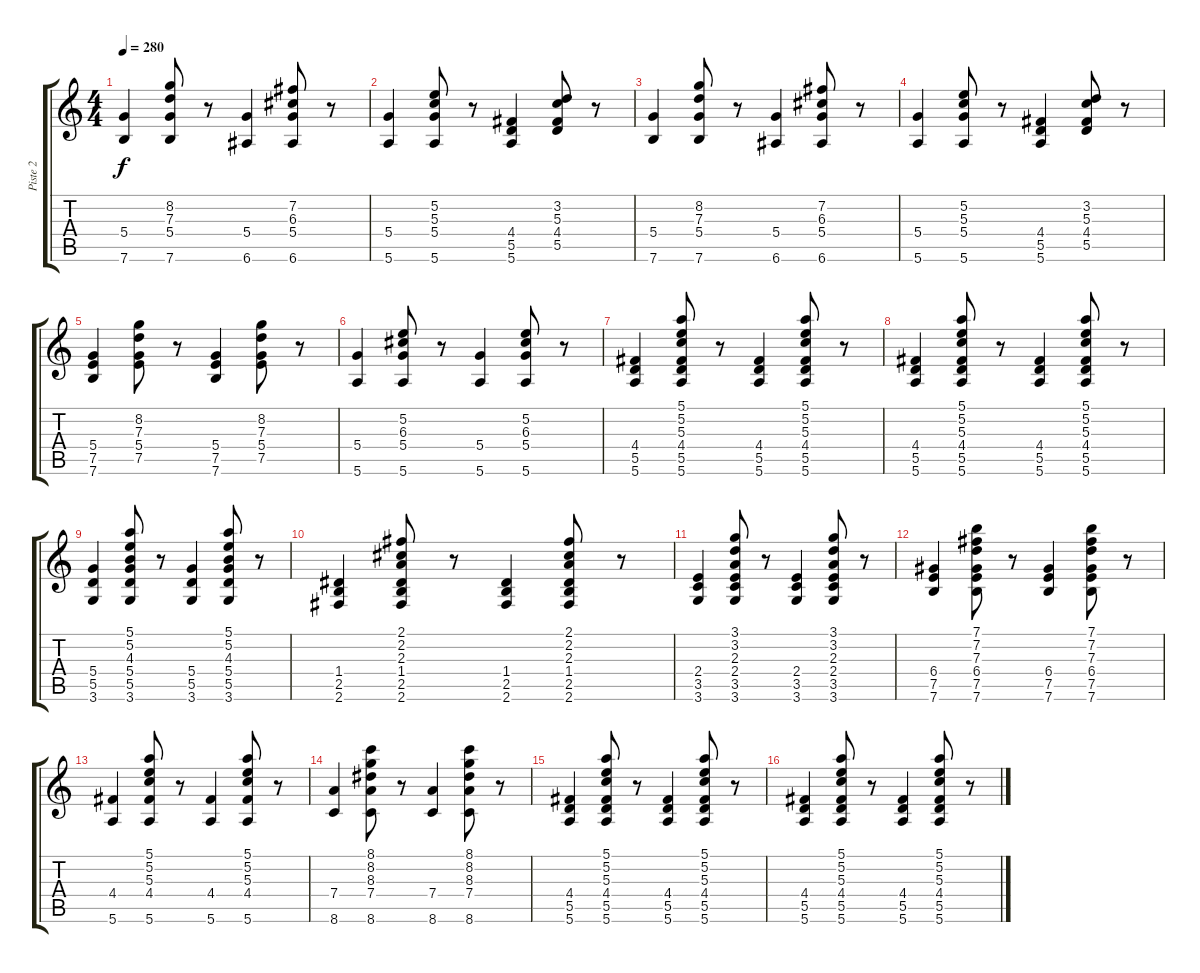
\track ("Piste 2" "Piste 2") {instrument acousticguitarsteel}
\staff {score tabs}
\tuning (E4 B3 G3 D3 A2 E2) {hide}
\ts (4 4)
\tempo 280
\clef g2
\ks c
(5.4 7.6).4{dy f} (8.2 7.3 5.4 7.6).8 r.8 (5.4 6.6).4 (7.2 6.3 5.4 6.6).8 r.8 |
(5.4 5.6).4 (5.2 5.3 5.4 5.6).8 r.8 (4.4 5.5 5.6).4 (3.2 5.3 4.4 5.5).8 r.8 |
(5.4 7.6).4 (8.2 7.3 5.4 7.6).8 r.8 (5.4 6.6).4 (7.2 6.3 5.4 6.6).8 r.8 |
(5.4 5.6).4 (5.2 5.3 5.4 5.6).8 r.8 (4.4 5.5 5.6).4 (3.2 5.3 4.4 5.5).8 r.8 |
(5.4 7.5 7.6).4 (8.2 7.3 5.4 7.5).8 r.8 (5.4 7.5 7.6).4 (8.2 7.3 5.4 7.5).8 r.8 |
(5.4 5.6).4 (5.2 6.3 5.4 5.6).8 r.8 (5.4 5.6).4 (5.2 6.3 5.4 5.6).8 r.8 |
(4.4 5.5 5.6).4 (5.1 5.2 5.3 4.4 5.5 5.6).8 r.8 (4.4 5.5 5.6).4 (5.1 5.2 5.3 4.4 5.5 5.6).8 r.8 |
(4.4 5.5 5.6).4 (5.1 5.2 5.3 4.4 5.5 5.6).8 r.8 (4.4 5.5 5.6).4 (5.1 5.2 5.3 4.4 5.5 5.6).8 r.8 |
(5.4 5.5 3.6).4 (5.1 5.2 4.3 5.4 5.5 3.6).8 r.8 (5.4 5.5 3.6).4 (5.1 5.2 4.3 5.4 5.5 3.6).8 r.8 |
(1.4 2.5 2.6).4 (2.1 2.2 2.3 1.4 2.5 2.6).8 r.8 (1.4 2.5 2.6).4 (2.1 2.2 2.3 1.4 2.5 2.6).8 r.8 |
(2.4 3.5 3.6).4 (3.1 3.2 2.3 2.4 3.5 3.6).8 r.8 (2.4 3.5 3.6).4 (3.1 3.2 2.3 2.4 3.5 3.6).8 r.8 |
(6.4 7.5 7.6).4 (7.1 7.2 7.3 6.4 7.5 7.6).8 r.8 (6.4 7.5 7.6).4 (7.1 7.2 7.3 6.4 7.5 7.6).8 r.8 |
(4.4 5.6).4 (5.1 5.2 5.3 4.4 5.6).8 r.8 (4.4 5.6).4 (5.1 5.2 5.3 4.4 5.6).8 r.8 |
(7.4 8.6).4 (8.1 8.2 8.3 7.4 8.6).8 r.8 (7.4 8.6).4 (8.1 8.2 8.3 7.4 8.6).8 r.8 |
(4.4 5.5 5.6).4 (5.1 5.2 5.3 4.4 5.5 5.6).8 r.8 (4.4 5.5 5.6).4 (5.1 5.2 5.3 4.4 5.5 5.6).8 r.8 |
(4.4 5.5 5.6).4 (5.1 5.2 5.3 4.4 5.5 5.6).8 r.8 (4.4 5.5 5.6).4 (5.1 5.2 5.3 4.4 5.5 5.6).8 r.8
